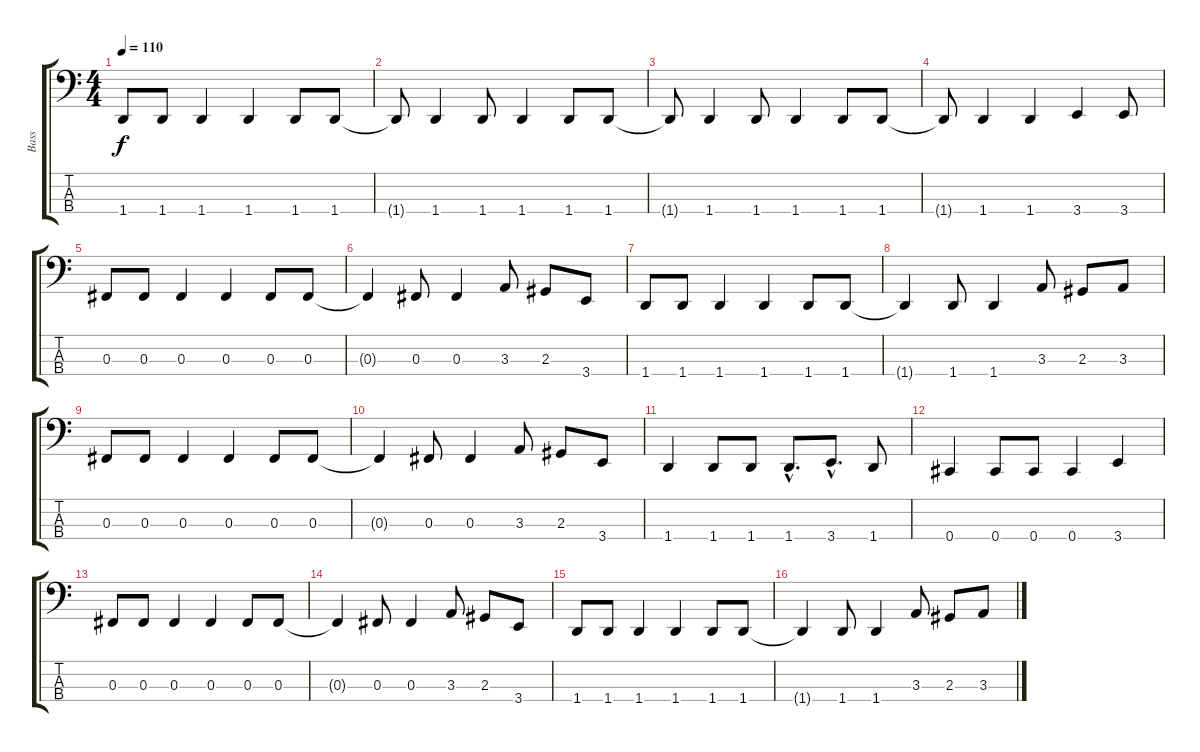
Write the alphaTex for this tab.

\track ("Bass" "Bass") {instrument electricbasspick}
\staff {score tabs}
\tuning (E2 B1 Gb1 Db1) {hide}
\ts (4 4)
\tempo 110
\clef f4
\ks c
1.4.8{dy f} 1.4.8 1.4.4 1.4.4 1.4.8 1.4.8 |
1.4{t}.8 1.4.4 1.4.8 1.4.4 1.4.8 1.4.8 |
1.4{t}.8 1.4.4 1.4.8 1.4.4 1.4.8 1.4.8 |
1.4{t}.8 1.4.4 1.4.4 3.4.4 3.4.8 |
0.3.8 0.3.8 0.3.4 0.3.4 0.3.8 0.3.8 |
0.3{t}.4 0.3.8 0.3.4 3.3.8 2.3.8 3.4.8 |
1.4.8 1.4.8 1.4.4 1.4.4 1.4.8 1.4.8 |
1.4{t}.4 1.4.8 1.4.4 3.3.8 2.3.8 3.3.8 |
0.3.8 0.3.8 0.3.4 0.3.4 0.3.8 0.3.8 |
0.3{t}.4 0.3.8 0.3.4 3.3.8 2.3.8 3.4.8 |
1.4.4 1.4.8 1.4.8 1.4{hac}.8{d} 3.4{hac}.8{d} 1.4.8 |
0.4.4 0.4.8 0.4.8 0.4.4 3.4.4 |
0.3.8 0.3.8 0.3.4 0.3.4 0.3.8 0.3.8 |
0.3{t}.4 0.3.8 0.3.4 3.3.8 2.3.8 3.4.8 |
1.4.8 1.4.8 1.4.4 1.4.4 1.4.8 1.4.8 |
1.4{t}.4 1.4.8 1.4.4 3.3.8 2.3.8 3.3.8
